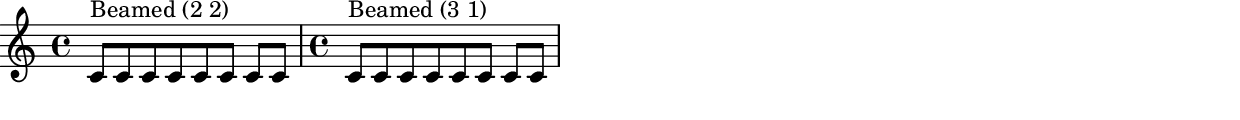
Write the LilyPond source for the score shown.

%% Generated by lilypond-book.py
%% Options: [exampleindent=10.16\mm,indent=0\mm,line-width=160\mm,quote]
\include "lilypond-book-preamble.ly"


% ****************************************************************
% Start cut-&-pastable-section
% ****************************************************************



\paper {
  indent = 0\mm
  line-width = 160\mm
  % offset the left padding, also add 1mm as lilypond creates cropped
  % images with a little space on the right
  line-width = #(- line-width (* mm  3.000000) (* mm 1))
  line-width = 160\mm - 2.0 * 10.16\mm
  % offset the left padding, also add 1mm as lilypond creates cropped
  % images with a little space on the right
  line-width = #(- line-width (* mm  3.000000) (* mm 1))
}

\layout {
  
}





% ****************************************************************
% ly snippet:
% ****************************************************************
\sourcefileline 1167
\score {
  \relative c' {
    % This call will fail because the context isn't yet instantiated
    \overrideTimeSignatureSettings
      4/4        % timeSignatureFraction
      1/4        % baseMomentFraction
      #'(3 1)    % beatStructure
      #'()       % beamExceptions
    \time 4/4
    c8^\markup {"Beamed (2 2)"}
    \repeat unfold 7 { c8 } |
    % This call will succeed
    \overrideTimeSignatureSettings
      4/4        % timeSignatureFraction
      1/4        % baseMomentFraction
      #'(3 1)    % beatStructure
      #'()       % beamExceptions
    \time 4/4
    c8^\markup {"Beamed (3 1)"}
    \repeat unfold 7 { c8 } |
  }
}



% ****************************************************************
% end ly snippet
% ****************************************************************
